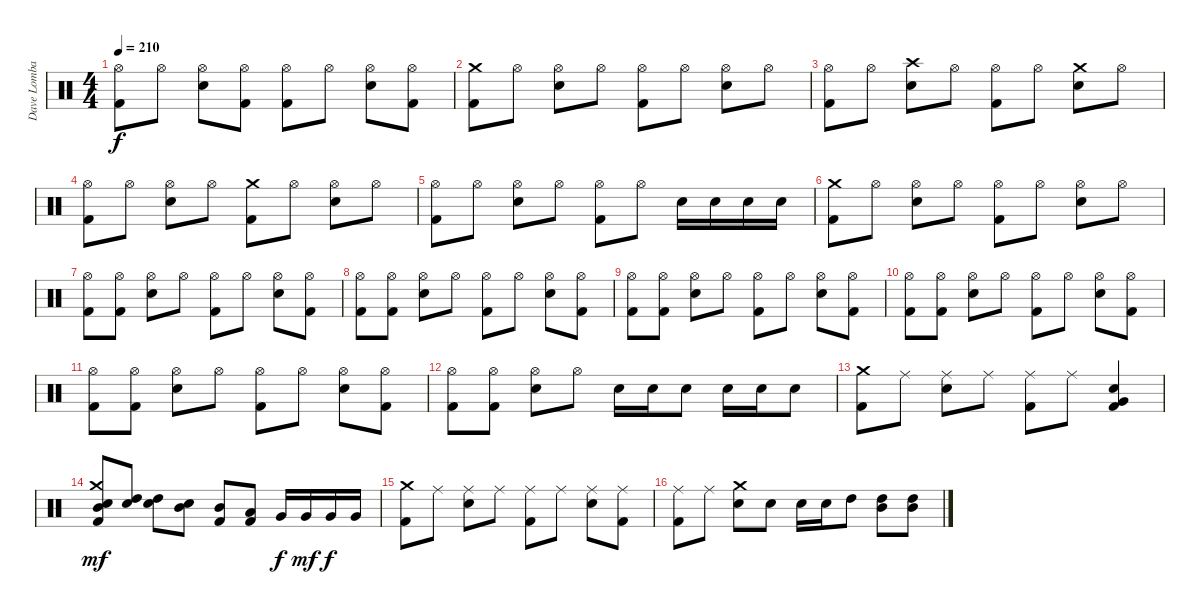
\track ("Dave Lombardo" "Dave Lomba") {instrument percussion}
\staff {score}
\articulation defaults
\ts (4 4)
\tempo 210
\clef neutral
\ks c
("Kick (hit) 2" "Hi-Hat (open)").8{dy f} "Hi-Hat (open)".8 ("Electric Snare (hit)" "Hi-Hat (open)").8 ("Kick (hit) 2" "Hi-Hat (open)").8 ("Kick (hit) 2" "Hi-Hat (open)").8 "Hi-Hat (open)".8 ("Electric Snare (hit)" "Hi-Hat (open)").8 ("Kick (hit) 2" "Hi-Hat (open)").8 |
("Kick (hit) 2" "Crash medium (hit)").8 "Hi-Hat (open)".8 ("Electric Snare (hit)" "Hi-Hat (open)").8 "Hi-Hat (open)".8 ("Kick (hit) 2" "Hi-Hat (open)").8 "Hi-Hat (open)".8 ("Electric Snare (hit)" "Hi-Hat (open)").8 "Hi-Hat (open)".8 |
("Kick (hit) 2" "Hi-Hat (open)").8 "Hi-Hat (open)".8 ("Electric Snare (hit)" "Crash high (hit)").8 "Hi-Hat (open)".8 ("Kick (hit) 2" "Hi-Hat (open)").8 "Hi-Hat (open)".8 ("Electric Snare (hit)" "Crash medium (hit)").8 "Hi-Hat (open)".8 |
("Kick (hit) 2" "Hi-Hat (open)").8 "Hi-Hat (open)".8 ("Electric Snare (hit)" "Hi-Hat (open)").8 "Hi-Hat (open)".8 ("Kick (hit) 2" "Crash medium (hit)").8 "Hi-Hat (open)".8 ("Electric Snare (hit)" "Hi-Hat (open)").8 "Hi-Hat (open)".8 |
("Kick (hit) 2" "Hi-Hat (open)").8 "Hi-Hat (open)".8 ("Electric Snare (hit)" "Hi-Hat (open)").8 "Hi-Hat (open)".8 ("Kick (hit) 2" "Hi-Hat (open)").8 "Hi-Hat (open)".8 "Electric Snare (hit)".16 "Electric Snare (hit)".16 "Electric Snare (hit)".16 "Electric Snare (hit)".16 |
("Kick (hit) 2" "Crash medium (hit)").8 "Hi-Hat (open)".8 ("Electric Snare (hit)" "Hi-Hat (open)").8 "Hi-Hat (open)".8 ("Kick (hit) 2" "Hi-Hat (open)").8 "Hi-Hat (open)".8 ("Electric Snare (hit)" "Hi-Hat (open)").8 "Hi-Hat (open)".8 |
("Kick (hit) 2" "Hi-Hat (open)").8 ("Kick (hit) 2" "Hi-Hat (open)").8 ("Electric Snare (hit)" "Hi-Hat (open)").8 "Hi-Hat (open)".8 ("Kick (hit) 2" "Hi-Hat (open)").8 "Hi-Hat (open)".8 ("Electric Snare (hit)" "Hi-Hat (open)").8 ("Kick (hit) 2" "Hi-Hat (open)").8 |
("Kick (hit) 2" "Hi-Hat (open)").8 ("Kick (hit) 2" "Hi-Hat (open)").8 ("Electric Snare (hit)" "Hi-Hat (open)").8 "Hi-Hat (open)".8 ("Kick (hit) 2" "Hi-Hat (open)").8 "Hi-Hat (open)".8 ("Electric Snare (hit)" "Hi-Hat (open)").8 ("Kick (hit) 2" "Hi-Hat (open)").8 |
("Kick (hit) 2" "Hi-Hat (open)").8 ("Kick (hit) 2" "Hi-Hat (open)").8 ("Electric Snare (hit)" "Hi-Hat (open)").8 "Hi-Hat (open)".8 ("Kick (hit) 2" "Hi-Hat (open)").8 "Hi-Hat (open)".8 ("Electric Snare (hit)" "Hi-Hat (open)").8 ("Kick (hit) 2" "Hi-Hat (open)").8 |
("Kick (hit) 2" "Hi-Hat (open)").8 ("Kick (hit) 2" "Hi-Hat (open)").8 ("Electric Snare (hit)" "Hi-Hat (open)").8 "Hi-Hat (open)".8 ("Kick (hit) 2" "Hi-Hat (open)").8 "Hi-Hat (open)".8 ("Electric Snare (hit)" "Hi-Hat (open)").8 ("Kick (hit) 2" "Hi-Hat (open)").8 |
("Kick (hit) 2" "Hi-Hat (open)").8 ("Kick (hit) 2" "Hi-Hat (open)").8 ("Electric Snare (hit)" "Hi-Hat (open)").8 "Hi-Hat (open)".8 ("Kick (hit) 2" "Hi-Hat (open)").8 "Hi-Hat (open)".8 ("Electric Snare (hit)" "Hi-Hat (open)").8 ("Kick (hit) 2" "Hi-Hat (open)").8 |
("Kick (hit) 2" "Hi-Hat (open)").8 ("Kick (hit) 2" "Hi-Hat (open)").8 ("Electric Snare (hit)" "Hi-Hat (open)").8 "Hi-Hat (open)".8 "Electric Snare (hit)".16 "Electric Snare (hit)".16 "Electric Snare (hit)".8 "Electric Snare (hit)".16 "Electric Snare (hit)".16 "Electric Snare (hit)".8 |
("Kick (hit) 2" "Crash medium (hit)").8 "Ride (middle)".8 ("Electric Snare (hit)" "Ride (middle)").8 "Ride (middle)".8 ("Kick (hit) 2" "Ride (middle)").8 "Ride (middle)".8 ("Kick (hit) 2" "Electric Snare (hit)" "Very Low Tom (hit)").4 |
("Kick (hit) 2" "Electric Snare (hit)" "Mid Tom (hit)" "Crash medium (hit)").8{dy mf} ("Electric Snare (hit)" "High Tom (hit)").8 ("Electric Snare (hit)" "High Tom (hit)").8 ("Electric Snare (hit)" "Mid Tom (hit)").8 ("Kick (hit) 2" "Mid Tom (hit)").8 ("Kick (hit) 2" "Low Tom (hit)").8 "Very Low Tom (hit)".16{dy f} "Very Low Tom (hit)".16{dy mf} "Very Low Tom (hit)".16{dy f} "Very Low Tom (hit)".16 |
("Kick (hit) 2" "Crash medium (hit)").8 "Ride (middle)".8 ("Electric Snare (hit)" "Ride (middle)").8 "Ride (middle)".8 ("Kick (hit) 2" "Ride (middle)").8 "Ride (middle)".8 ("Electric Snare (hit)" "Ride (middle)").8 ("Kick (hit) 2" "Ride (middle)").8 |
("Kick (hit) 2" "Ride (middle)").8 "Ride (middle)".8 ("Electric Snare (hit)" "Crash medium (hit)").8 "Electric Snare (hit)".8 "Electric Snare (hit)".16 "Electric Snare (hit)".16 "High Tom (hit)".8 ("Mid Tom (hit)" "High Tom (hit)").8 ("Mid Tom (hit)" "High Tom (hit)").8
